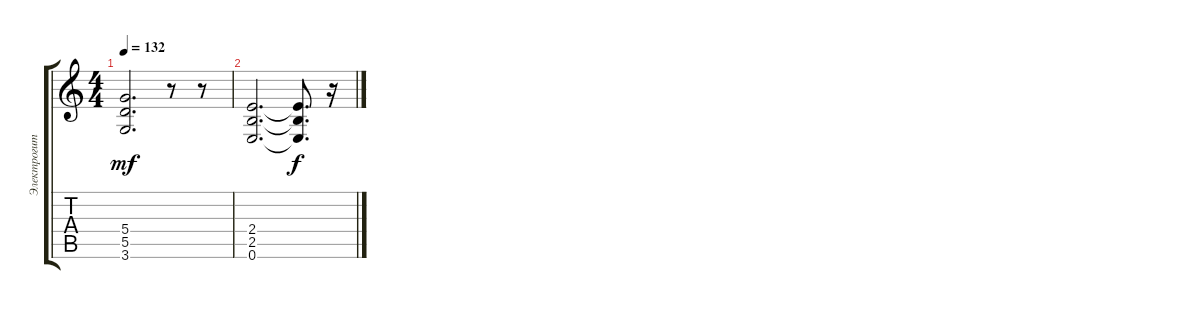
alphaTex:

\track ("Электрогитара" "Электрогит") {instrument distortionguitar}
\staff {score tabs}
\tuning (E4 B3 G3 D3 A2 E2) {hide}
\ts (4 4)
\tempo 132
\clef g2
\ks c
(5.4 5.5 3.6).2{d dy mf} r.8 r.8 |
(2.4 2.5 0.6).2{d} (2.4{t} 2.5{t} 0.6{t}).8{d dy f} r.16
